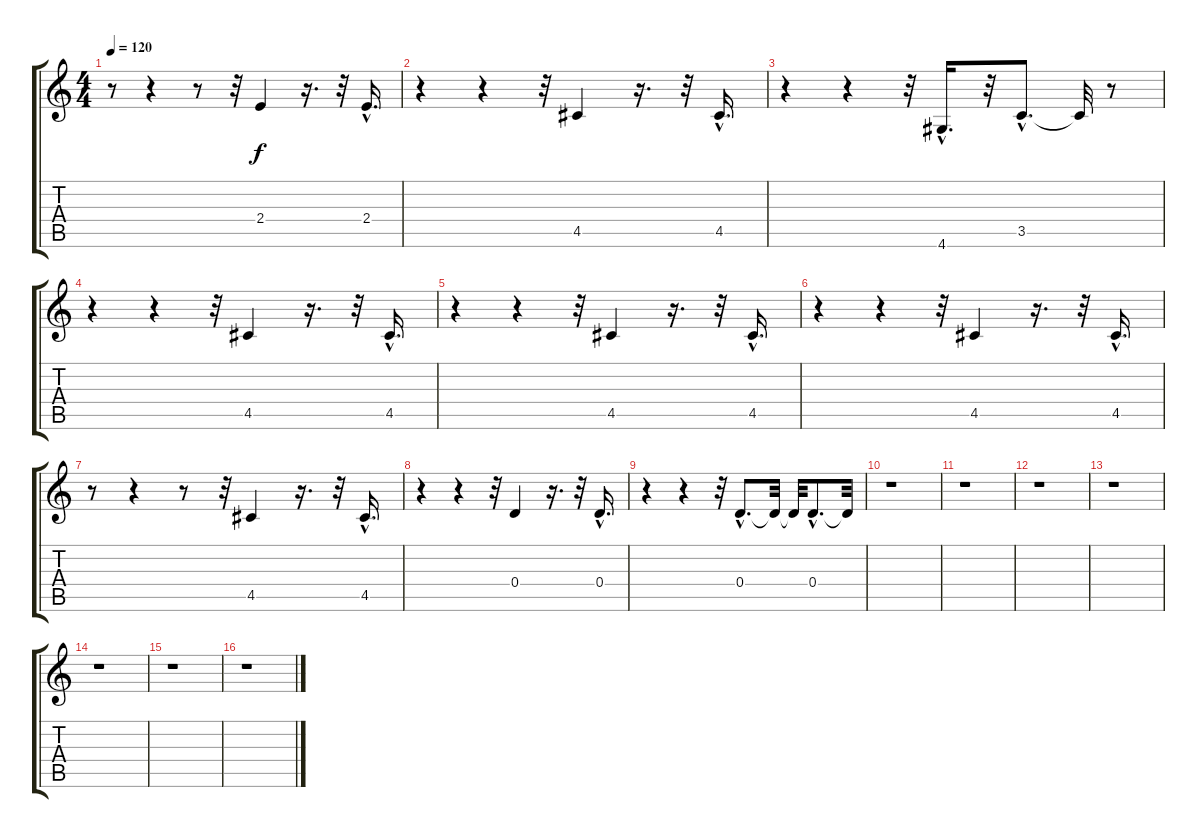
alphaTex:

\track "" {instrument overdrivenguitar}
\staff {score tabs}
\tuning (E4 B3 G3 D3 A2 E2) {hide}
\ts (4 4)
\tempo 120
\clef g2
\ks c
r.8{dy f} r.4 r.8 r.32 2.4.4 r.16{d} r.32 2.4{hac}.16{d} |
r.4 r.4 r.32 4.5.4 r.16{d} r.32 4.5{hac}.16{d} |
r.4 r.4 r.32 4.6{hac}.16{d} r.32 3.5{hac}.8{d} 3.5{t}.32 r.8 |
r.4 r.4 r.32 4.5.4 r.16{d} r.32 4.5{hac}.16{d} |
r.4 r.4 r.32 4.5.4 r.16{d} r.32 4.5{hac}.16{d} |
r.4 r.4 r.32 4.5.4 r.16{d} r.32 4.5{hac}.16{d} |
r.8 r.4 r.8 r.32 4.5.4 r.16{d} r.32 4.5{hac}.16{d} |
r.4 r.4 r.32 0.4.4 r.16{d} r.32 0.4{hac}.16{d} |
r.4 r.4 r.32 0.4{hac}.8{d} 0.4{t}.32 0.4{t}.32 0.4{hac}.8{d} 0.4{t}.32 |
r.1 |
r.1 |
r.1 |
r.1 |
r.1 |
r.1 |
r.1
